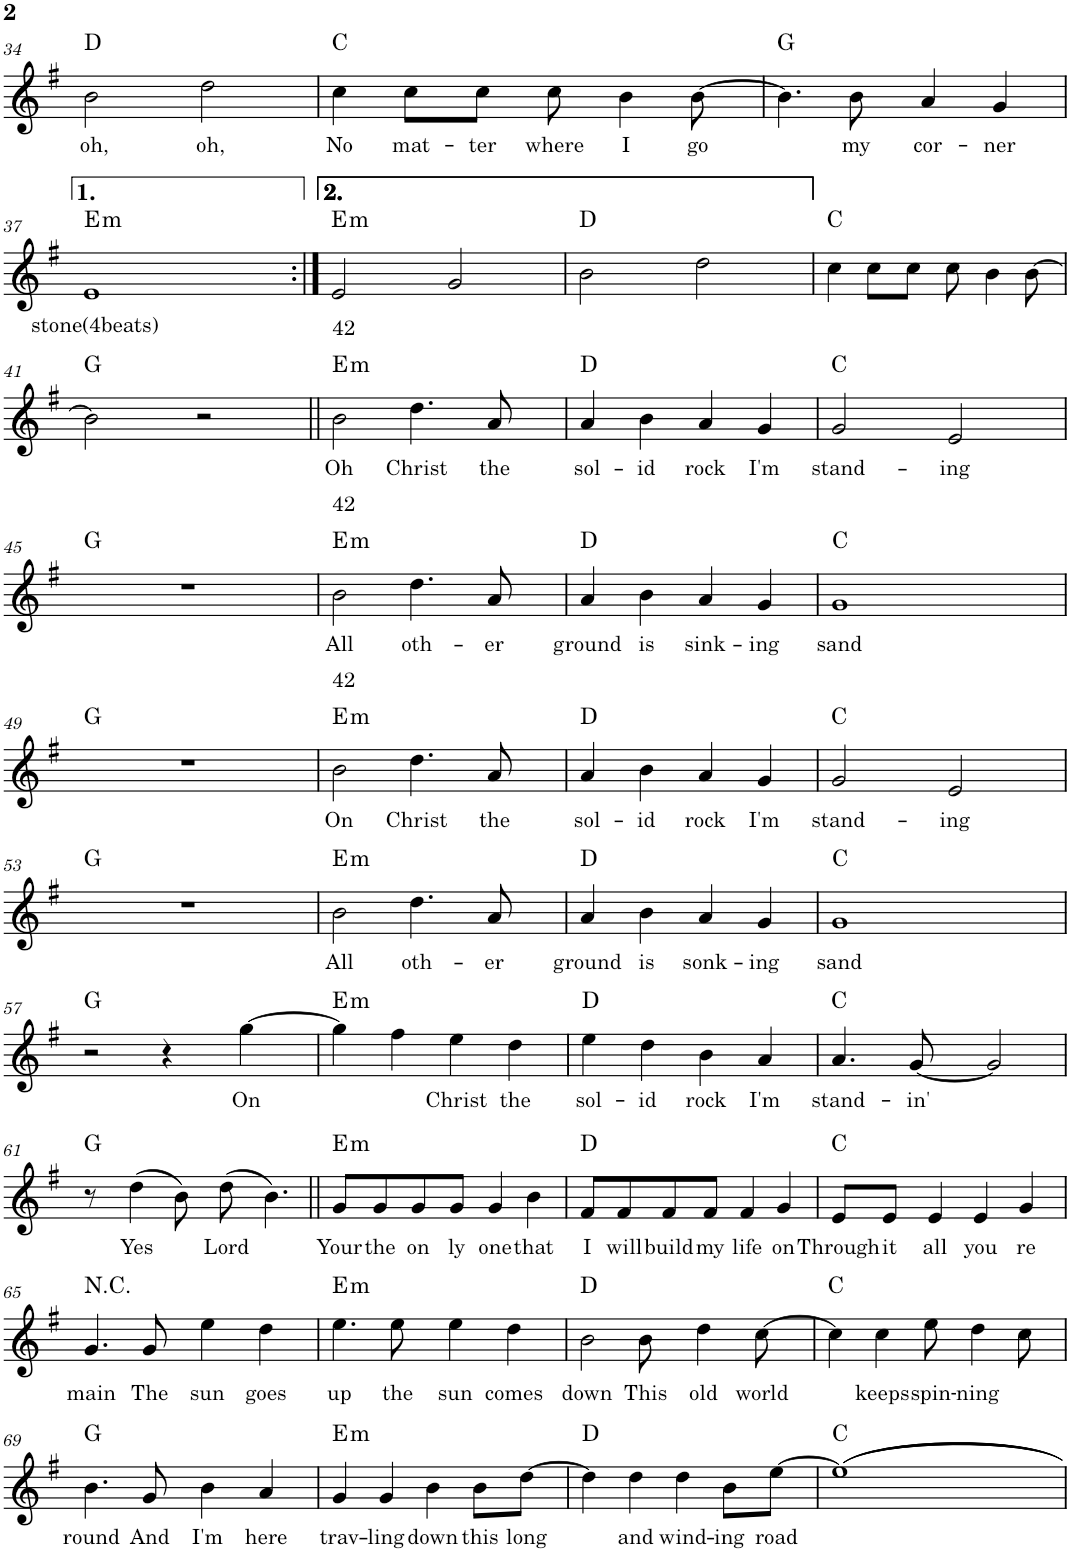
**kern	**text	**harte
*part1	*part1	*part1
*staff1	*staff1	*
*I"Piano	*	*
*I'Pno.	*	*
!!LO:PB:g=z
*clefG2	*	*
*k[f#]	*	*
*M4/4	*	*
=34	=34	=34
!	!LO:LY:b	!
2b\	oh,	D:maj
!	!LO:LY:b	!
2dd\	oh,	.
=35	=35	=35
!	!LO:LY:b	!
4cc\	No	C:maj
!	!LO:LY:b	!
8cc\L	mat-	.
!	!LO:LY:b	!
8cc\J	-ter	.
!	!LO:LY:b	!
8cc\	where	.
!	!LO:LY:b	!
4b\	I	.
!	!LO:LY:b	!
[8b\	go	.
=36	=36	=36
4.b\]	.	G:maj
!	!LO:LY:b	!
8b\	my	.
!	!LO:LY:b	!
4a/	cor-	.
!	!LO:LY:b	!
4g/	-ner	.
!!LO:LB:g=z
=37	=37	=37
!	!LO:LY:b	!LO:H:kt=m
1e	stone(4beats)	E:min
=38:|!	=38:|!	=38:|!
!	!	!LO:H:kt=m
2e/	.	E:min
2g/	.	.
=39	=39	=39
2b\	.	D:maj
2dd\	.	.
=40	=40	=40
4cc\	.	C:maj
8cc\L	.	.
8cc\J	.	.
8cc\	.	.
4b\	.	.
[8b\	.	.
!!LO:LB:g=z
=41	=41	=41
2b\]	.	G:maj
2r	.	.
=42||	=42||	=42||
!LO:TX:a:t=42	!	!
!	!LO:LY:b	!LO:H:kt=m
2b\	Oh	E:min
!	!LO:LY:b	!
4.dd\	Christ	.
!	!LO:LY:b	!
8a/	the	.
=43	=43	=43
!	!LO:LY:b	!
4a/	sol-	D:maj
!	!LO:LY:b	!
4b\	-id	.
!	!LO:LY:b	!
4a/	rock	.
!	!LO:LY:b	!
4g/	I'm	.
=44	=44	=44
!	!LO:LY:b	!
2g/	stand-	C:maj
!	!LO:LY:b	!
2e/	-ing	.
!!LO:LB:g=z
=45	=45	=45
1r	.	G:maj
=46	=46	=46
!LO:TX:a:t=42	!	!
!	!LO:LY:b	!LO:H:kt=m
2b\	All	E:min
!	!LO:LY:b	!
4.dd\	oth-	.
!	!LO:LY:b	!
8a/	-er	.
=47	=47	=47
!	!LO:LY:b	!
4a/	ground	D:maj
!	!LO:LY:b	!
4b\	is	.
!	!LO:LY:b	!
4a/	sink-	.
!	!LO:LY:b	!
4g/	-ing	.
=48	=48	=48
!	!LO:LY:b	!
1g	sand	C:maj
!!LO:LB:g=z
=49	=49	=49
1r	.	G:maj
=50	=50	=50
!LO:TX:a:t=42	!	!
!	!LO:LY:b	!LO:H:kt=m
2b\	On	E:min
!	!LO:LY:b	!
4.dd\	Christ	.
!	!LO:LY:b	!
8a/	the	.
=51	=51	=51
!	!LO:LY:b	!
4a/	sol-	D:maj
!	!LO:LY:b	!
4b\	-id	.
!	!LO:LY:b	!
4a/	rock	.
!	!LO:LY:b	!
4g/	I'm	.
=52	=52	=52
!	!LO:LY:b	!
2g/	stand-	C:maj
!	!LO:LY:b	!
2e/	-ing	.
!!LO:LB:g=z
=53	=53	=53
1r	.	G:maj
=54	=54	=54
!	!LO:LY:b	!LO:H:kt=m
2b\	All	E:min
!	!LO:LY:b	!
4.dd\	oth-	.
!	!LO:LY:b	!
8a/	-er	.
=55	=55	=55
!	!LO:LY:b	!
4a/	ground	D:maj
!	!LO:LY:b	!
4b\	is	.
!	!LO:LY:b	!
4a/	sonk-	.
!	!LO:LY:b	!
4g/	-ing	.
=56	=56	=56
!	!LO:LY:b	!
1g	sand	C:maj
!!LO:LB:g=z
=57	=57	=57
2r	.	G:maj
4r	.	.
!	!LO:LY:b	!
[4gg\	On	.
=58	=58	=58
!	!	!LO:H:kt=m
4gg\]	.	E:min
4ff#\	.	.
!	!LO:LY:b	!
4ee\	Christ	.
!	!LO:LY:b	!
4dd\	the	.
=59	=59	=59
!	!LO:LY:b	!
4ee\	sol-	D:maj
!	!LO:LY:b	!
4dd\	-id	.
!	!LO:LY:b	!
4b\	rock	.
!	!LO:LY:b	!
4a/	I'm	.
=60	=60	=60
!	!LO:LY:b	!
4.a/	stand-	C:maj
!	!LO:LY:b	!
[8g/	-in'	.
2g/]	.	.
!!LO:LB:g=z
=61	=61	=61
8r	.	G:maj
!	!LO:LY:b	!
(4dd\	Yes	.
8b\)	.	.
!	!LO:LY:b	!
(8dd\	Lord	.
4.b\)	.	.
=62||	=62||	=62||
!	!LO:LY:b	!LO:H:kt=m
8g/L	Your	E:min
!	!LO:LY:b	!
8g/	the	.
!	!LO:LY:b	!
8g/	on	.
!	!LO:LY:b	!
8g/J	ly	.
!	!LO:LY:b	!
4g/	one	.
!	!LO:LY:b	!
4b\	that	.
=63	=63	=63
!	!LO:LY:b	!
8f#/L	I	D:maj
!	!LO:LY:b	!
8f#/	will	.
!	!LO:LY:b	!
8f#/	build	.
!	!LO:LY:b	!
8f#/J	my	.
!	!LO:LY:b	!
4f#/	life	.
!	!LO:LY:b	!
4g/	on	.
=64	=64	=64
!	!LO:LY:b	!
8e/L	Through	C:maj
!	!LO:LY:b	!
8e/J	it	.
!	!LO:LY:b	!
4e/	all	.
!	!LO:LY:b	!
4e/	you	.
!	!LO:LY:b	!
4g/	re	.
!!LO:LB:g=z
=65	=65	=65
!	!LO:LY:b	!LO:H:kt=N.C.
4.g/	main	N
!	!LO:LY:b	!
8g/	The	.
!	!LO:LY:b	!
4ee\	sun	.
!	!LO:LY:b	!
4dd\	goes	.
=66	=66	=66
!	!LO:LY:b	!LO:H:kt=m
4.ee\	up	E:min
!	!LO:LY:b	!
8ee\	the	.
!	!LO:LY:b	!
4ee\	sun	.
!	!LO:LY:b	!
4dd\	comes	.
=67	=67	=67
!	!LO:LY:b	!
2b\	down	D:maj
!	!LO:LY:b	!
8b\	This	.
!	!LO:LY:b	!
4dd\	old	.
!	!LO:LY:b	!
[8cc\	world	.
=68	=68	=68
4cc\]	.	C:maj
!	!LO:LY:b	!
4cc\	keeps	.
!	!LO:LY:b	!
8ee\	spin-	.
!	!LO:LY:b	!
4dd\	-ning	.
8cc\	.	.
!!LO:LB:g=z
=69	=69	=69
!	!LO:LY:b	!
4.b\	round	G:maj
!	!LO:LY:b	!
8g/	And	.
!	!LO:LY:b	!
4b\	I'm	.
!	!LO:LY:b	!
4a/	here	.
=70	=70	=70
!	!LO:LY:b	!LO:H:kt=m
4g/	trav-	E:min
!	!LO:LY:b	!
4g/	-ling	.
!	!LO:LY:b	!
4b\	down	.
!	!LO:LY:b	!
8b\L	this	.
!	!LO:LY:b	!
[8dd\J	long	.
=71	=71	=71
4dd\]	.	D:maj
!	!LO:LY:b	!
4dd\	and	.
!	!LO:LY:b	!
4dd\	wind-	.
!	!LO:LY:b	!
8b\L	-ing	.
!	!LO:LY:b	!
[8ee\J	road	.
=72	=72	=72
1ee]	.	C:maj
=	=	=
*-	*-	*-
